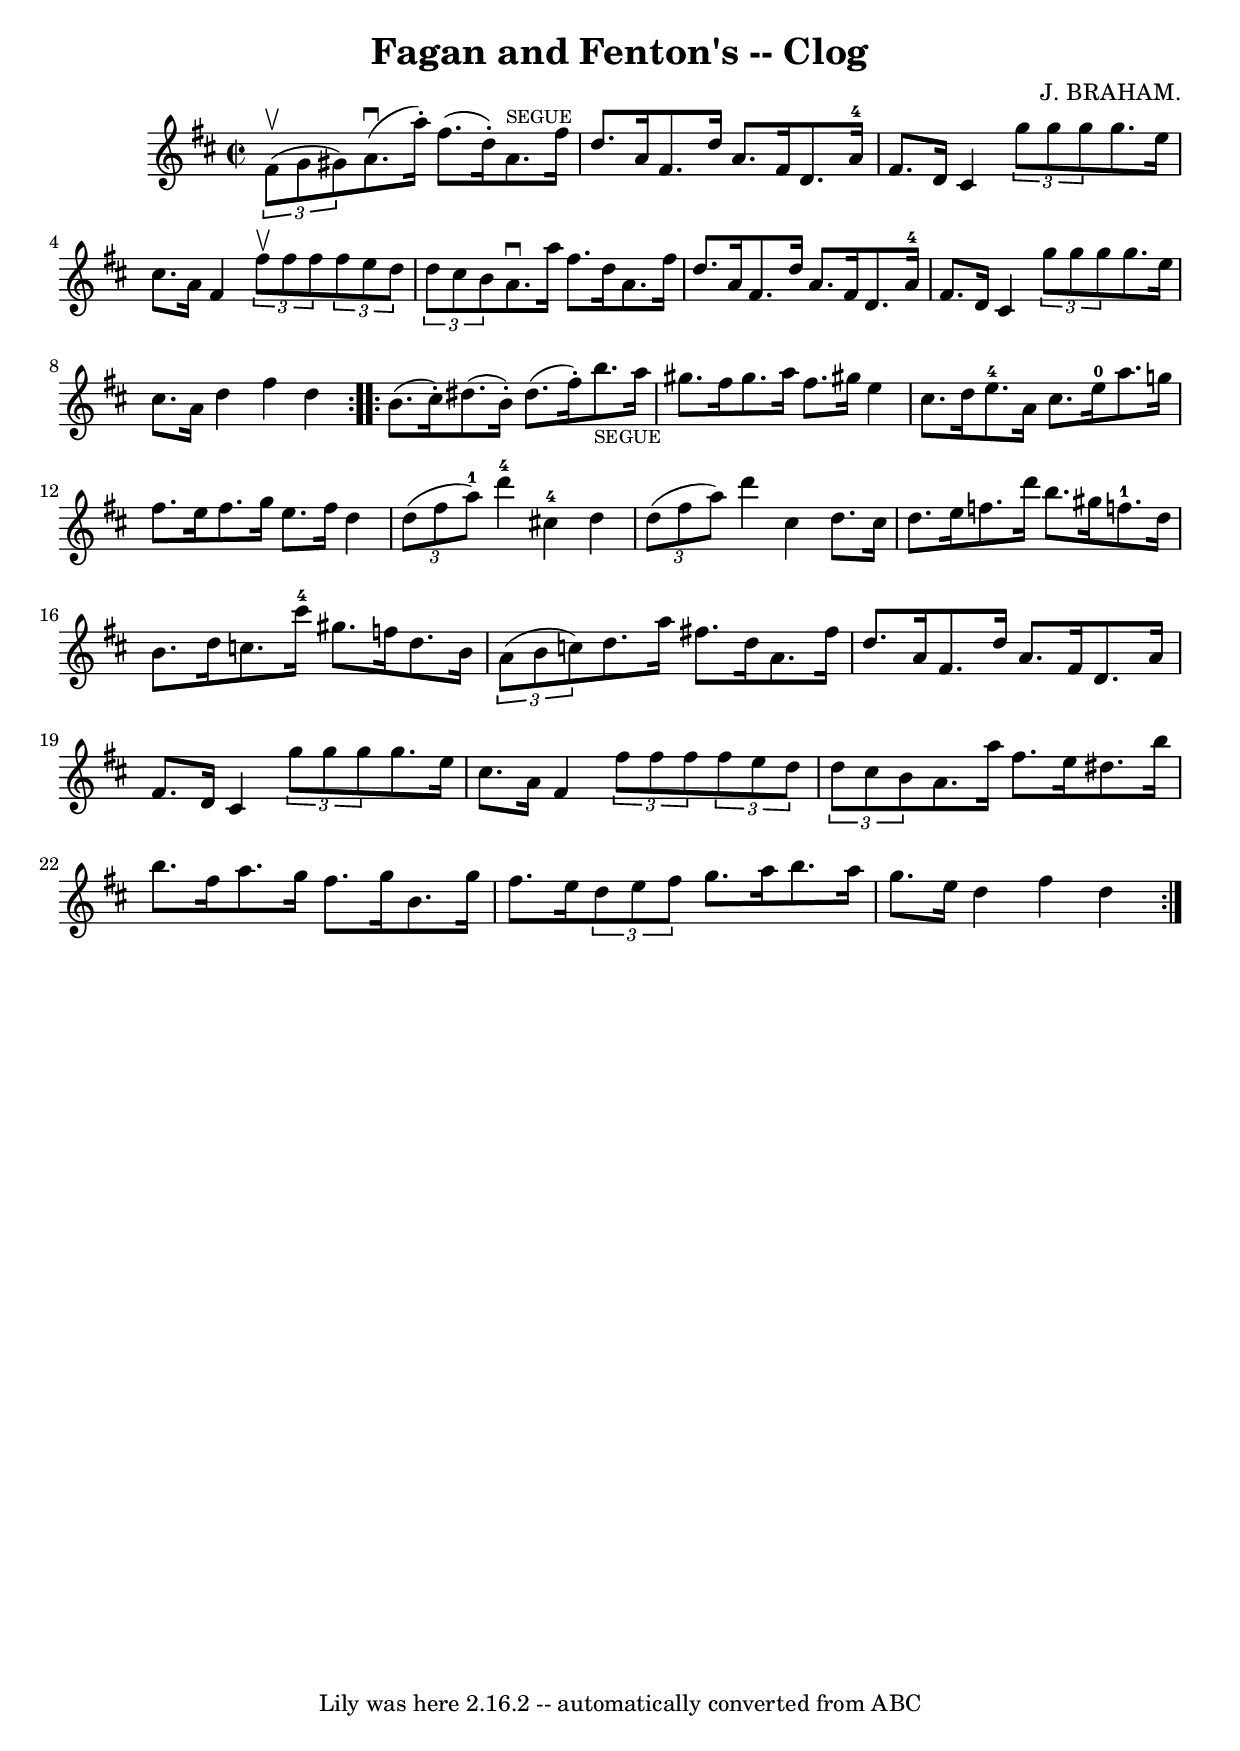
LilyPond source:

\version "2.16.2"
\include "Mammoth.ily"
\header {
  %% book = "Ryan's Mammoth Collection"
  composer = "J. BRAHAM."
  crossRefNumber = "1"
  footnotes = "\\\\160 955"
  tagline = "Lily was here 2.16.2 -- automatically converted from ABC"
  title = "Fagan and Fenton's -- Clog"

}
voicedefault =  {



  \repeat volta 2 {

    \override Staff.TimeSignature #'style = #'C
    \time 2/2 
    \key d \major
    \times 2/3 { fis'8^\upbow(g'8 gis'8) 
	       }   
    |
    a'8.^\downbow(a''16-.) fis''8. (d''16-.) a'8.^\segue fis''16 d''8. a'16    |
    fis'8. d''16 a'8.    
    fis'16 d'8. a'16-4 fis'8. d'16    |
    cis'4    
    \times 2/3 { g''8 g''8 g''8  
	       } g''8. e''16 cis''8. a'16    
    |
    fis'4    \times 2/3 { fis''8^\upbow fis''8 fis''8  
			}   
    \times 2/3 { fis''8 e''8 d''8  
	       }   \times 2/3 { d''8 cis''8 b'8 
				
			      }   |
    a'8.^\downbow a''16 fis''8. d''16 a'8. fis''16 
    d''8. a'16    |
    fis'8. d''16 a'8. fis'16 d'8.    
    a'16-4 fis'8. d'16    |
    cis'4    \times 2/3 { g''8 g''8   
			  g''8  
			} g''8. e''16 cis''8. a'16    |
    d''4 fis''4    
    d''4  
  }     
  \repeat volta 2 {
    b'8. (cis''16-.) |
    dis''8. (
    b'16-.) dis''8. (fis''16-.) b''8._\segue a''16 gis''8.    
    fis''16    |
    gis''8. a''16 fis''8. gis''!16 e''4    
    cis''8. d''16    |
    e''8.-4 a'16 cis''8. e''16-0   
    a''8. g''!16 fis''8. e''16    |
    fis''8. g''16 e''8.    
    fis''16 d''4    \times 2/3 { d''8 (fis''8 a''8-1) 
			       }   |
    
    d'''4-4 cis''!4-4 d''4    \times 2/3 { d''8 (fis''8 a''8 
					   ) 
					 }   |
    d'''4 cis''4 d''8. cis''16 d''8. e''16    
    |
    f''8. d'''16 b''8. gis''16 f''!8.-1 d''16    
    b'8. d''16    |
    c''8. cis'''16-4 gis''8. f''16 d''8.  
    b'16    \times 2/3 { a'8 (b'8 c''!8) 
		       }   |
    d''8.    
    a''16 fis''!8. d''16 a'8. fis''16 d''8. a'16    |
    
    fis'8. d''16 a'8. fis'16 d'8. a'16 fis'8. d'16    |
    
    cis'4    \times 2/3 { g''8 g''8 g''8  
			} g''8. e''16 cis''8.   
    a'16    |
    fis'4    \times 2/3 { fis''8 fis''8 fis''8  
			}   
    \times 2/3 { fis''8 e''8 d''8  
	       }   \times 2/3 { d''8 cis''8 b'8 
				
			      }   |
    a'8. a''16 fis''8. e''16 dis''8. b''16    
    b''8. fis''16    |
    a''8. g''16 fis''8. g''16 b'8.    
    g''16 fis''8. e''16    |
    \times 2/3 { d''8 e''8 fis''8  

	       } g''8. a''16 b''8. a''16 g''8. e''16    |
    d''4    
    fis''4 d''4  
  }   

}

\score{
  <<

    \context Staff="default"
    {
      \voicedefault 
      
    }

  >>
  \layout {
    
  }
  \midi {
  }

}
